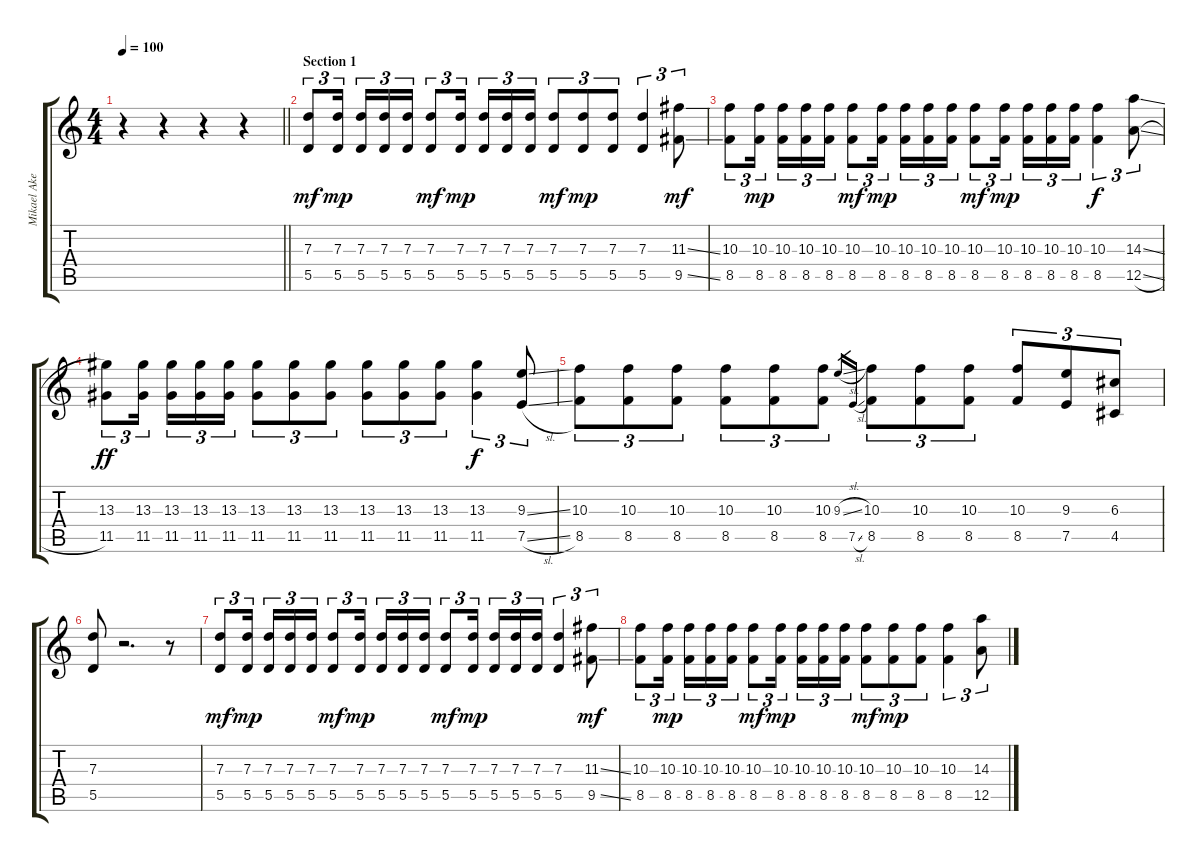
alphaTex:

\track ("Mikael Akerfeldt" "Mikael Ake") {instrument distortionguitar}
\staff {score tabs}
\tuning (E4 B3 G3 D3 A2 E2) {hide}
\ts (4 4)
\tempo 100
\clef g2
\barLineRight lightlight
\ks c
r.4{dy mf instrument distortionguitar} r.4 r.4 r.4 |
\section ("" "Section 1")
(7.3 5.5).8{tu (3 2) volume 16} (7.3 5.5).16{tu (3 2) dy mp beam splitsecondary} (7.3 5.5).16{tu (3 2)} (7.3 5.5).16{tu (3 2)} (7.3 5.5).16{tu (3 2)} (7.3 5.5).8{tu (3 2) dy mf} (7.3 5.5).16{tu (3 2) dy mp beam splitsecondary} (7.3 5.5).16{tu (3 2)} (7.3 5.5).16{tu (3 2)} (7.3 5.5).16{tu (3 2)} (7.3 5.5).8{tu (3 2) dy mf} (7.3 5.5).8{tu (3 2) dy mp} (7.3 5.5).8{tu (3 2)} (7.3 5.5).4{tu (3 2)} (11.3{ss} 9.5{ss}).8{tu (3 2) dy mf} |
(10.3 8.5).8{tu (3 2)} (10.3 8.5).16{tu (3 2) dy mp beam splitsecondary} (10.3 8.5).16{tu (3 2)} (10.3 8.5).16{tu (3 2)} (10.3 8.5).16{tu (3 2)} (10.3 8.5).8{tu (3 2) dy mf} (10.3 8.5).16{tu (3 2) dy mp beam splitsecondary} (10.3 8.5).16{tu (3 2)} (10.3 8.5).16{tu (3 2)} (10.3 8.5).16{tu (3 2)} (10.3 8.5).8{tu (3 2) dy mf} (10.3 8.5).16{tu (3 2) dy mp beam splitsecondary} (10.3 8.5).16{tu (3 2)} (10.3 8.5).16{tu (3 2)} (10.3 8.5).16{tu (3 2)} (10.3 8.5).4{tu (3 2) dy f} (14.3{ss} 12.5{sl}).8{tu (3 2)} |
(13.3 11.5).8{tu (3 2) dy ff} (13.3 11.5).16{tu (3 2) beam splitsecondary} (13.3 11.5).16{tu (3 2)} (13.3 11.5).16{tu (3 2)} (13.3 11.5).16{tu (3 2)} (13.3 11.5).8{tu (3 2)} (13.3 11.5).8{tu (3 2)} (13.3 11.5).8{tu (3 2)} (13.3 11.5).8{tu (3 2)} (13.3 11.5).8{tu (3 2)} (13.3 11.5).8{tu (3 2)} (13.3 11.5).4{tu (3 2) dy f} (9.3{ss} 7.5{sl}).8{tu (3 2)} |
(10.3 8.5).8{tu (3 2)} (10.3 8.5).8{tu (3 2)} (10.3 8.5).8{tu (3 2)} (10.3 8.5).8{tu (3 2)} (10.3 8.5).8{tu (3 2)} (10.3 8.5).8{tu (3 2)} 9.3{sl}.16{gr} 7.5{sl}.16{gr} (10.3 8.5).8{tu (3 2)} (10.3 8.5).8{tu (3 2)} (10.3 8.5).8{tu (3 2)} (10.3 8.5).8{tu (3 2)} (9.3 7.5).8{tu (3 2)} (6.3 4.5).8{tu (3 2)} |
(7.3 5.5).8 r.2{d} r.8 |
(7.3 5.5).8{tu (3 2) dy mf volume 16} (7.3 5.5).16{tu (3 2) dy mp beam splitsecondary} (7.3 5.5).16{tu (3 2)} (7.3 5.5).16{tu (3 2)} (7.3 5.5).16{tu (3 2)} (7.3 5.5).8{tu (3 2) dy mf} (7.3 5.5).16{tu (3 2) dy mp beam splitsecondary} (7.3 5.5).16{tu (3 2)} (7.3 5.5).16{tu (3 2)} (7.3 5.5).16{tu (3 2)} (7.3 5.5).8{tu (3 2) dy mf} (7.3 5.5).16{tu (3 2) dy mp beam splitsecondary} (7.3 5.5).16{tu (3 2)} (7.3 5.5).16{tu (3 2)} (7.3 5.5).16{tu (3 2)} (7.3 5.5).4{tu (3 2)} (11.3{ss} 9.5{ss}).8{tu (3 2) dy mf} |
(10.3 8.5).8{tu (3 2)} (10.3 8.5).16{tu (3 2) dy mp beam splitsecondary} (10.3 8.5).16{tu (3 2)} (10.3 8.5).16{tu (3 2)} (10.3 8.5).16{tu (3 2)} (10.3 8.5).8{tu (3 2) dy mf} (10.3 8.5).16{tu (3 2) dy mp beam splitsecondary} (10.3 8.5).16{tu (3 2)} (10.3 8.5).16{tu (3 2)} (10.3 8.5).16{tu (3 2)} (10.3 8.5).8{tu (3 2) dy mf} (10.3 8.5).8{tu (3 2) dy mp} (10.3 8.5).8{tu (3 2)} (10.3 8.5).4{tu (3 2)} (14.3{ss} 12.5{ss}).8{tu (3 2)}
